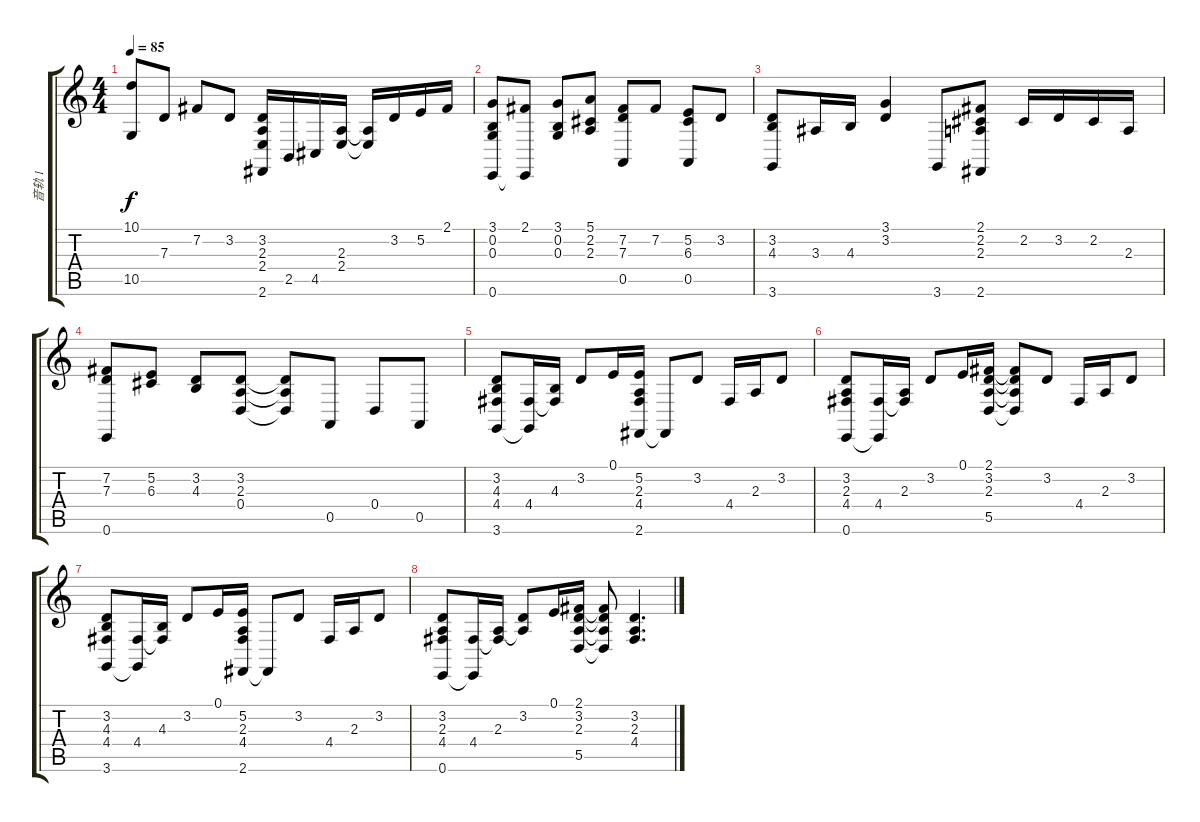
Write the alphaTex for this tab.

\track ("音轨 1" "音轨 1") {instrument acousticgrandpiano}
\staff {score tabs}
\tuning (E4 B3 G3 D3 A2 E2) {hide}
\ts (4 4)
\tempo 85
\clef g2
\ks c
(10.1 10.5).8{dy f} 7.3.8 7.2.8 3.2.8 (3.2 2.3 2.4 2.6).16 2.5.16 4.5.16 (2.3 2.4).16 (2.3{t} 2.4{t}).16 3.2.16 5.2.16 2.1.16 |
(3.1 0.2 0.3 0.6).8 (2.1 0.6{t}).8 (3.1 0.2 0.3).8 (5.1 2.2 2.3).8 (7.2 7.3 0.5).8 7.2.8 (5.2 6.3 0.5).8 3.2.8 |
(3.2 4.3 3.6).8 3.3.16 4.3.16 (3.1 3.2).4 3.6.8 (2.1 2.2 2.3 2.6).8 2.2.16 3.2.16 2.2.16 2.3.16 |
(7.2 7.3 0.6).8 (5.2 6.3).8 (3.2 4.3).8 (3.2 2.3 0.4).8 (3.2{t} 2.3{t} 0.4{t}).8 0.5.8 0.4.8 0.5.8 |
(3.2 4.3 4.4 3.6).8 (4.4 3.6{t}).16 (4.3 4.4{t}).16 3.2.8 0.1.16 (5.2 2.3 4.4 2.6).16 2.6{t}.8 3.2.8 4.4.16 2.3.16 3.2.8 |
(3.2 2.3 4.4 0.6).8 (4.4 0.6{t}).16 (2.3 4.4{t}).16 3.2.8 0.1.16 (2.1 3.2 2.3 5.5).16 (2.1{t} 3.2{t} 2.3{t} 5.5{t}).8 3.2.8 4.4.16 2.3.16 3.2.8 |
(3.2 4.3 4.4 3.6).8 (4.4 3.6{t}).16 (4.3 4.4{t}).16 3.2.8 0.1.16 (5.2 2.3 4.4 2.6).16 2.6{t}.8 3.2.8 4.4.16 2.3.16 3.2.8 |
(3.2 2.3 4.4 0.6).8 (4.4 0.6{t}).16 (2.3 4.4{t}).16 (3.2 2.3{t}).8 0.1.16 (2.1 3.2 2.3 5.5).16 (2.1{t} 3.2{t} 2.3{t} 5.5{t}).8 (3.2 2.3 4.4).4{d}
